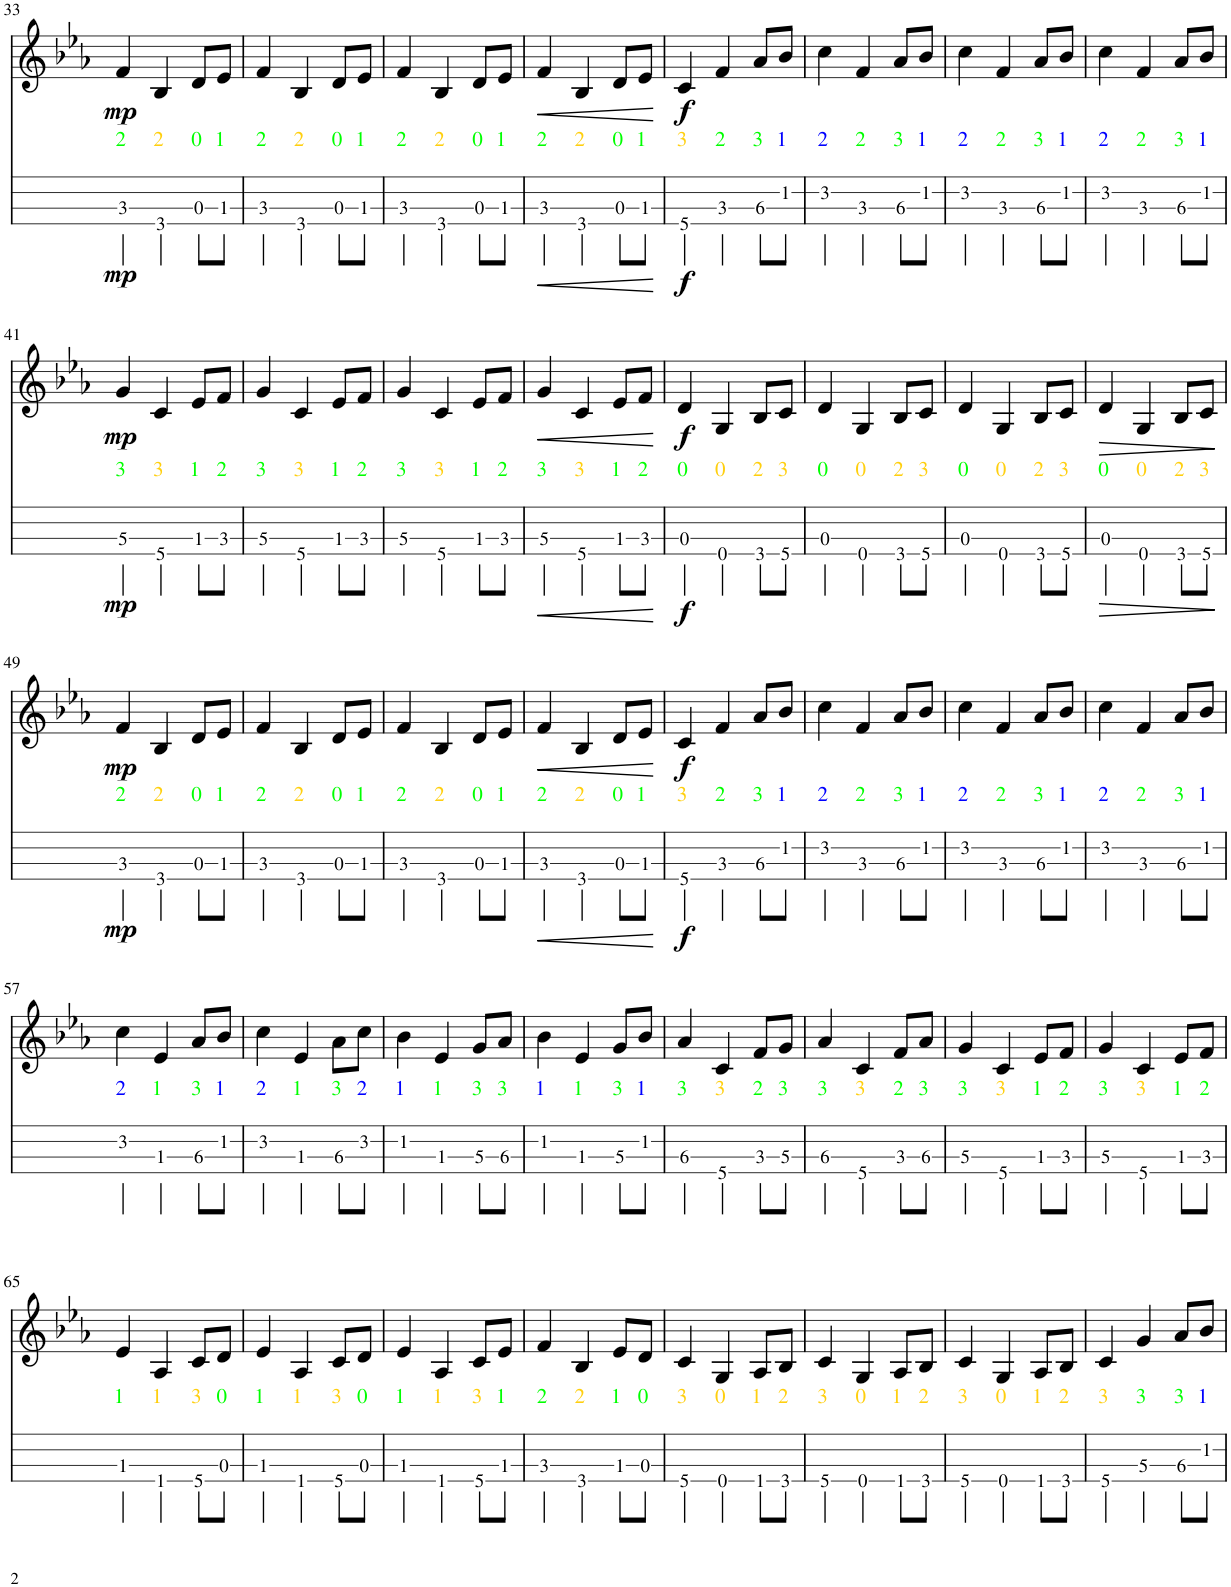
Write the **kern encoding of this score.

**kern	**dynam	**kern	**dynam
*part2	*part2	*part1	*part1
*staff2	*staff2	*staff1	*staff1
*I"Mandolin [Tablature]	*	*I"Violon	*
*	*	*I'Vln	*
!!LO:PB:g=z
*	*	*clefG2	*
*k[b-e-a-]	*	*k[b-e-a-]	*
*M3/4	*	*M3/4	*
=33	=33	=33	=33
!LO:TX:a:color=#00FF00:t=2	!	!	!
!	!LO:DY:b	!	!LO:DY:b
4f\	mp	4f/	mp
!LO:TX:a:color=#FFCF0F:t=2	!	!	!
4B-\	.	4B-/	.
!LO:TX:a:color=#00FF00:t=0	!	!	!
8d\L	.	8d/L	.
!LO:TX:a:color=#00FF00:t=1	!	!	!
8e-\J	.	8e-/J	.
=34	=34	=34	=34
!LO:TX:a:color=#00FF00:t=2	!	!	!
4f\	.	4f/	.
!LO:TX:a:color=#FFCF0F:t=2	!	!	!
4B-\	.	4B-/	.
!LO:TX:a:color=#00FF00:t=0	!	!	!
8d\L	.	8d/L	.
!LO:TX:a:color=#00FF00:t=1	!	!	!
8e-\J	.	8e-/J	.
=35	=35	=35	=35
!LO:TX:a:color=#00FF00:t=2	!	!	!
4f\	.	4f/	.
!LO:TX:a:color=#FFCF0F:t=2	!	!	!
4B-\	.	4B-/	.
!LO:TX:a:color=#00FF00:t=0	!	!	!
8d\L	.	8d/L	.
!LO:TX:a:color=#00FF00:t=1	!	!	!
8e-\J	.	8e-/J	.
=36	=36	=36	=36
!LO:TX:a:color=#00FF00:t=2	!	!	!
!	!LO:HP:b	!	!LO:HP:b
4f\	<	4f/	<
!LO:TX:a:color=#FFCF0F:t=2	!	!	!
4B-\	.	4B-/	.
!LO:TX:a:color=#00FF00:t=0	!	!	!
8d\L	.	8d/L	.
!LO:TX:a:color=#00FF00:t=1	!	!	!
8e-\J	.	8e-/J	.
.	[	.	[
=37	=37	=37	=37
!LO:TX:a:color=#FFCF0F:t=3	!	!	!
!	!LO:DY:b	!	!LO:DY:b
4c\	f	4c/	f
!LO:TX:a:color=#00FF00:t=2	!	!	!
4f\	.	4f/	.
!LO:TX:a:color=#00FF00:t=3	!	!	!
8a-\L	.	8a-/L	.
!LO:TX:a:color=#0000FF:t=1	!	!	!
8b-\J	.	8b-/J	.
=38	=38	=38	=38
!LO:TX:a:color=#0000FF:t=2	!	!	!
4cc\	.	4cc\	.
!LO:TX:a:color=#00FF00:t=2	!	!	!
4f\	.	4f/	.
!LO:TX:a:color=#00FF00:t=3	!	!	!
8a-\L	.	8a-/L	.
!LO:TX:a:color=#0000FF:t=1	!	!	!
8b-\J	.	8b-/J	.
=39	=39	=39	=39
!LO:TX:a:color=#0000FF:t=2	!	!	!
4cc\	.	4cc\	.
!LO:TX:a:color=#00FF00:t=2	!	!	!
4f\	.	4f/	.
!LO:TX:a:color=#00FF00:t=3	!	!	!
8a-\L	.	8a-/L	.
!LO:TX:a:color=#0000FF:t=1	!	!	!
8b-\J	.	8b-/J	.
=40	=40	=40	=40
!LO:TX:a:color=#0000FF:t=2	!	!	!
4cc\	.	4cc\	.
!LO:TX:a:color=#00FF00:t=2	!	!	!
4f\	.	4f/	.
!LO:TX:a:color=#00FF00:t=3	!	!	!
8a-\L	.	8a-/L	.
!LO:TX:a:color=#0000FF:t=1	!	!	!
8b-\J	.	8b-/J	.
!!LO:LB:g=z
=41	=41	=41	=41
!LO:TX:a:color=#00FF00:t=3	!	!	!
!	!LO:DY:b	!	!LO:DY:b
4g\	mp	4g/	mp
!LO:TX:a:color=#FFCF0F:t=3	!	!	!
4c\	.	4c/	.
!LO:TX:a:color=#00FF00:t=1	!	!	!
8e-\L	.	8e-/L	.
!LO:TX:a:color=#00FF00:t=2	!	!	!
8f\J	.	8f/J	.
=42	=42	=42	=42
!LO:TX:a:color=#00FF00:t=3	!	!	!
4g\	.	4g/	.
!LO:TX:a:color=#FFCF0F:t=3	!	!	!
4c\	.	4c/	.
!LO:TX:a:color=#00FF00:t=1	!	!	!
8e-\L	.	8e-/L	.
!LO:TX:a:color=#00FF00:t=2	!	!	!
8f\J	.	8f/J	.
=43	=43	=43	=43
!LO:TX:a:color=#00FF00:t=3	!	!	!
4g\	.	4g/	.
!LO:TX:a:color=#FFCF0F:t=3	!	!	!
4c\	.	4c/	.
!LO:TX:a:color=#00FF00:t=1	!	!	!
8e-\L	.	8e-/L	.
!LO:TX:a:color=#00FF00:t=2	!	!	!
8f\J	.	8f/J	.
=44	=44	=44	=44
!LO:TX:a:color=#00FF00:t=3	!	!	!
!	!LO:HP:b	!	!LO:HP:b
4g\	<	4g/	<
!LO:TX:a:color=#FFCF0F:t=3	!	!	!
4c\	.	4c/	.
!LO:TX:a:color=#00FF00:t=1	!	!	!
8e-\L	.	8e-/L	.
!LO:TX:a:color=#00FF00:t=2	!	!	!
8f\J	.	8f/J	.
.	[	.	[
=45	=45	=45	=45
!LO:TX:a:color=#00FF00:t=0	!	!	!
!	!LO:DY:b	!	!LO:DY:b
4d\	f	4d/	f
!LO:TX:a:color=#FFCF0F:t=0	!	!	!
4G\	.	4G/	.
!LO:TX:a:color=#FFCF0F:t=2	!	!	!
8B-\L	.	8B-/L	.
!LO:TX:a:color=#FFCF0F:t=3	!	!	!
8c\J	.	8c/J	.
=46	=46	=46	=46
!LO:TX:a:color=#00FF00:t=0	!	!	!
4d\	.	4d/	.
!LO:TX:a:color=#FFCF0F:t=0	!	!	!
4G\	.	4G/	.
!LO:TX:a:color=#FFCF0F:t=2	!	!	!
8B-\L	.	8B-/L	.
!LO:TX:a:color=#FFCF0F:t=3	!	!	!
8c\J	.	8c/J	.
=47	=47	=47	=47
!LO:TX:a:color=#00FF00:t=0	!	!	!
4d\	.	4d/	.
!LO:TX:a:color=#FFCF0F:t=0	!	!	!
4G\	.	4G/	.
!LO:TX:a:color=#FFCF0F:t=2	!	!	!
8B-\L	.	8B-/L	.
!LO:TX:a:color=#FFCF0F:t=3	!	!	!
8c\J	.	8c/J	.
=48	=48	=48	=48
!LO:TX:a:color=#00FF00:t=0	!	!	!
!	!LO:HP:b	!	!LO:HP:b
4d\	>	4d/	>
!LO:TX:a:color=#FFCF0F:t=0	!	!	!
4G\	.	4G/	.
!LO:TX:a:color=#FFCF0F:t=2	!	!	!
8B-\L	.	8B-/L	.
!LO:TX:a:color=#FFCF0F:t=3	!	!	!
8c\J	.	8c/J	.
.	]	.	]
!!LO:LB:g=z
=49	=49	=49	=49
!LO:TX:a:color=#00FF00:t=2	!	!	!
!	!LO:DY:b	!	!LO:DY:b
4f\	mp	4f/	mp
!LO:TX:a:color=#FFCF0F:t=2	!	!	!
4B-\	.	4B-/	.
!LO:TX:a:color=#00FF00:t=0	!	!	!
8d\L	.	8d/L	.
!LO:TX:a:color=#00FF00:t=1	!	!	!
8e-\J	.	8e-/J	.
=50	=50	=50	=50
!LO:TX:a:color=#00FF00:t=2	!	!	!
4f\	.	4f/	.
!LO:TX:a:color=#FFCF0F:t=2	!	!	!
4B-\	.	4B-/	.
!LO:TX:a:color=#00FF00:t=0	!	!	!
8d\L	.	8d/L	.
!LO:TX:a:color=#00FF00:t=1	!	!	!
8e-\J	.	8e-/J	.
=51	=51	=51	=51
!LO:TX:a:color=#00FF00:t=2	!	!	!
4f\	.	4f/	.
!LO:TX:a:color=#FFCF0F:t=2	!	!	!
4B-\	.	4B-/	.
!LO:TX:a:color=#00FF00:t=0	!	!	!
8d\L	.	8d/L	.
!LO:TX:a:color=#00FF00:t=1	!	!	!
8e-\J	.	8e-/J	.
=52	=52	=52	=52
!LO:TX:a:color=#00FF00:t=2	!	!	!
!	!LO:HP:b	!	!LO:HP:b
4f\	<	4f/	<
!LO:TX:a:color=#FFCF0F:t=2	!	!	!
4B-\	.	4B-/	.
!LO:TX:a:color=#00FF00:t=0	!	!	!
8d\L	.	8d/L	.
!LO:TX:a:color=#00FF00:t=1	!	!	!
8e-\J	.	8e-/J	.
.	[	.	[
=53	=53	=53	=53
!LO:TX:a:color=#FFCF0F:t=3	!	!	!
!	!LO:DY:b	!	!LO:DY:b
4c\	f	4c/	f
!LO:TX:a:color=#00FF00:t=2	!	!	!
4f\	.	4f/	.
!LO:TX:a:color=#00FF00:t=3	!	!	!
8a-\L	.	8a-/L	.
!LO:TX:a:color=#0000FF:t=1	!	!	!
8b-\J	.	8b-/J	.
=54	=54	=54	=54
!LO:TX:a:color=#0000FF:t=2	!	!	!
4cc\	.	4cc\	.
!LO:TX:a:color=#00FF00:t=2	!	!	!
4f\	.	4f/	.
!LO:TX:a:color=#00FF00:t=3	!	!	!
8a-\L	.	8a-/L	.
!LO:TX:a:color=#0000FF:t=1	!	!	!
8b-\J	.	8b-/J	.
=55	=55	=55	=55
!LO:TX:a:color=#0000FF:t=2	!	!	!
4cc\	.	4cc\	.
!LO:TX:a:color=#00FF00:t=2	!	!	!
4f\	.	4f/	.
!LO:TX:a:color=#00FF00:t=3	!	!	!
8a-\L	.	8a-/L	.
!LO:TX:a:color=#0000FF:t=1	!	!	!
8b-\J	.	8b-/J	.
=56	=56	=56	=56
!LO:TX:a:color=#0000FF:t=2	!	!	!
4cc\	.	4cc\	.
!LO:TX:a:color=#00FF00:t=2	!	!	!
4f\	.	4f/	.
!LO:TX:a:color=#00FF00:t=3	!	!	!
8a-\L	.	8a-/L	.
!LO:TX:a:color=#0000FF:t=1	!	!	!
8b-\J	.	8b-/J	.
!!LO:LB:g=z
=57	=57	=57	=57
!LO:TX:a:color=#0000FF:t=2	!	!	!
4cc\	.	4cc\	.
!LO:TX:a:color=#00FF00:t=1	!	!	!
4e-\	.	4e-/	.
!LO:TX:a:color=#00FF00:t=3	!	!	!
8a-\L	.	8a-/L	.
!LO:TX:a:color=#0000FF:t=1	!	!	!
8b-\J	.	8b-/J	.
=58	=58	=58	=58
!LO:TX:a:color=#0000FF:t=2	!	!	!
4cc\	.	4cc\	.
!LO:TX:a:color=#00FF00:t=1	!	!	!
4e-\	.	4e-/	.
!LO:TX:a:color=#00FF00:t=3	!	!	!
8a-\L	.	8a-\L	.
!LO:TX:a:color=#0000FF:t=2	!	!	!
8cc\J	.	8cc\J	.
=59	=59	=59	=59
!LO:TX:a:color=#0000FF:t=1	!	!	!
4b-\	.	4b-\	.
!LO:TX:a:color=#00FF00:t=1	!	!	!
4e-\	.	4e-/	.
!LO:TX:a:color=#00FF00:t=3	!	!	!
8g\L	.	8g/L	.
!LO:TX:a:color=#00FF00:t=3	!	!	!
8a-\J	.	8a-/J	.
=60	=60	=60	=60
!LO:TX:a:color=#0000FF:t=1	!	!	!
4b-\	.	4b-\	.
!LO:TX:a:color=#00FF00:t=1	!	!	!
4e-\	.	4e-/	.
!LO:TX:a:color=#00FF00:t=3	!	!	!
8g\L	.	8g/L	.
!LO:TX:a:color=#0000FF:t=1	!	!	!
8b-\J	.	8b-/J	.
=61	=61	=61	=61
!LO:TX:a:color=#00FF00:t=3	!	!	!
4a-\	.	4a-/	.
!LO:TX:a:color=#FFCF0F:t=3	!	!	!
4c\	.	4c/	.
!LO:TX:a:color=#00FF00:t=2	!	!	!
8f\L	.	8f/L	.
!LO:TX:a:color=#00FF00:t=3	!	!	!
8g\J	.	8g/J	.
=62	=62	=62	=62
!LO:TX:a:color=#00FF00:t=3	!	!	!
4a-\	.	4a-/	.
!LO:TX:a:color=#FFCF0F:t=3	!	!	!
4c\	.	4c/	.
!LO:TX:a:color=#00FF00:t=2	!	!	!
8f\L	.	8f/L	.
!LO:TX:a:color=#00FF00:t=3	!	!	!
8a-\J	.	8a-/J	.
=63	=63	=63	=63
!LO:TX:a:color=#00FF00:t=3	!	!	!
4g\	.	4g/	.
!LO:TX:a:color=#FFCF0F:t=3	!	!	!
4c\	.	4c/	.
!LO:TX:a:color=#00FF00:t=1	!	!	!
8e-\L	.	8e-/L	.
!LO:TX:a:color=#00FF00:t=2	!	!	!
8f\J	.	8f/J	.
=64	=64	=64	=64
!LO:TX:a:color=#00FF00:t=3	!	!	!
4g\	.	4g/	.
!LO:TX:a:color=#FFCF0F:t=3	!	!	!
4c\	.	4c/	.
!LO:TX:a:color=#00FF00:t=1	!	!	!
8e-\L	.	8e-/L	.
!LO:TX:a:color=#00FF00:t=2	!	!	!
8f\J	.	8f/J	.
!!LO:LB:g=z
=65	=65	=65	=65
!LO:TX:a:color=#00FF00:t=1	!	!	!
4e-\	.	4e-/	.
!LO:TX:a:color=#FFCF0F:t=1	!	!	!
4A-\	.	4A-/	.
!LO:TX:a:color=#FFCF0F:t=3	!	!	!
8c\L	.	8c/L	.
!LO:TX:a:color=#00FF00:t=0	!	!	!
8d\J	.	8d/J	.
=66	=66	=66	=66
!LO:TX:a:color=#00FF00:t=1	!	!	!
4e-\	.	4e-/	.
!LO:TX:a:color=#FFCF0F:t=1	!	!	!
4A-\	.	4A-/	.
!LO:TX:a:color=#FFCF0F:t=3	!	!	!
8c\L	.	8c/L	.
!LO:TX:a:color=#00FF00:t=0	!	!	!
8d\J	.	8d/J	.
=67	=67	=67	=67
!LO:TX:a:color=#00FF00:t=1	!	!	!
4e-\	.	4e-/	.
!LO:TX:a:color=#FFCF0F:t=1	!	!	!
4A-\	.	4A-/	.
!LO:TX:a:color=#FFCF0F:t=3	!	!	!
8c\L	.	8c/L	.
!LO:TX:a:color=#00FF00:t=1	!	!	!
8e-\J	.	8e-/J	.
=68	=68	=68	=68
!LO:TX:a:color=#00FF00:t=2	!	!	!
4f\	.	4f/	.
!LO:TX:a:color=#FFCF0F:t=2	!	!	!
4B-\	.	4B-/	.
!LO:TX:a:color=#00FF00:t=1	!	!	!
8e-\L	.	8e-/L	.
!LO:TX:a:color=#00FF00:t=0	!	!	!
8d\J	.	8d/J	.
=69	=69	=69	=69
!LO:TX:a:color=#FFCF0F:t=3	!	!	!
4c\	.	4c/	.
!LO:TX:a:color=#FFCF0F:t=0	!	!	!
4G\	.	4G/	.
!LO:TX:a:color=#FFCF0F:t=1	!	!	!
8A-\L	.	8A-/L	.
!LO:TX:a:color=#FFCF0F:t=2	!	!	!
8B-\J	.	8B-/J	.
=70	=70	=70	=70
!LO:TX:a:color=#FFCF0F:t=3	!	!	!
4c\	.	4c/	.
!LO:TX:a:color=#FFCF0F:t=0	!	!	!
4G\	.	4G/	.
!LO:TX:a:color=#FFCF0F:t=1	!	!	!
8A-\L	.	8A-/L	.
!LO:TX:a:color=#FFCF0F:t=2	!	!	!
8B-\J	.	8B-/J	.
=71	=71	=71	=71
!LO:TX:a:color=#FFCF0F:t=3	!	!	!
4c\	.	4c/	.
!LO:TX:a:color=#FFCF0F:t=0	!	!	!
4G\	.	4G/	.
!LO:TX:a:color=#FFCF0F:t=1	!	!	!
8A-\L	.	8A-/L	.
!LO:TX:a:color=#FFCF0F:t=2	!	!	!
8B-\J	.	8B-/J	.
=72	=72	=72	=72
!LO:TX:a:color=#FFCF0F:t=3	!	!	!
4c\	.	4c/	.
!LO:TX:a:color=#00FF00:t=3	!	!	!
4g\	.	4g/	.
!LO:TX:a:color=#00FF00:t=3	!	!	!
8a-\L	.	8a-/L	.
!LO:TX:a:color=#0000FF:t=1	!	!	!
8b-\J	.	8b-/J	.
=	=	=	=
*-	*-	*-	*-
